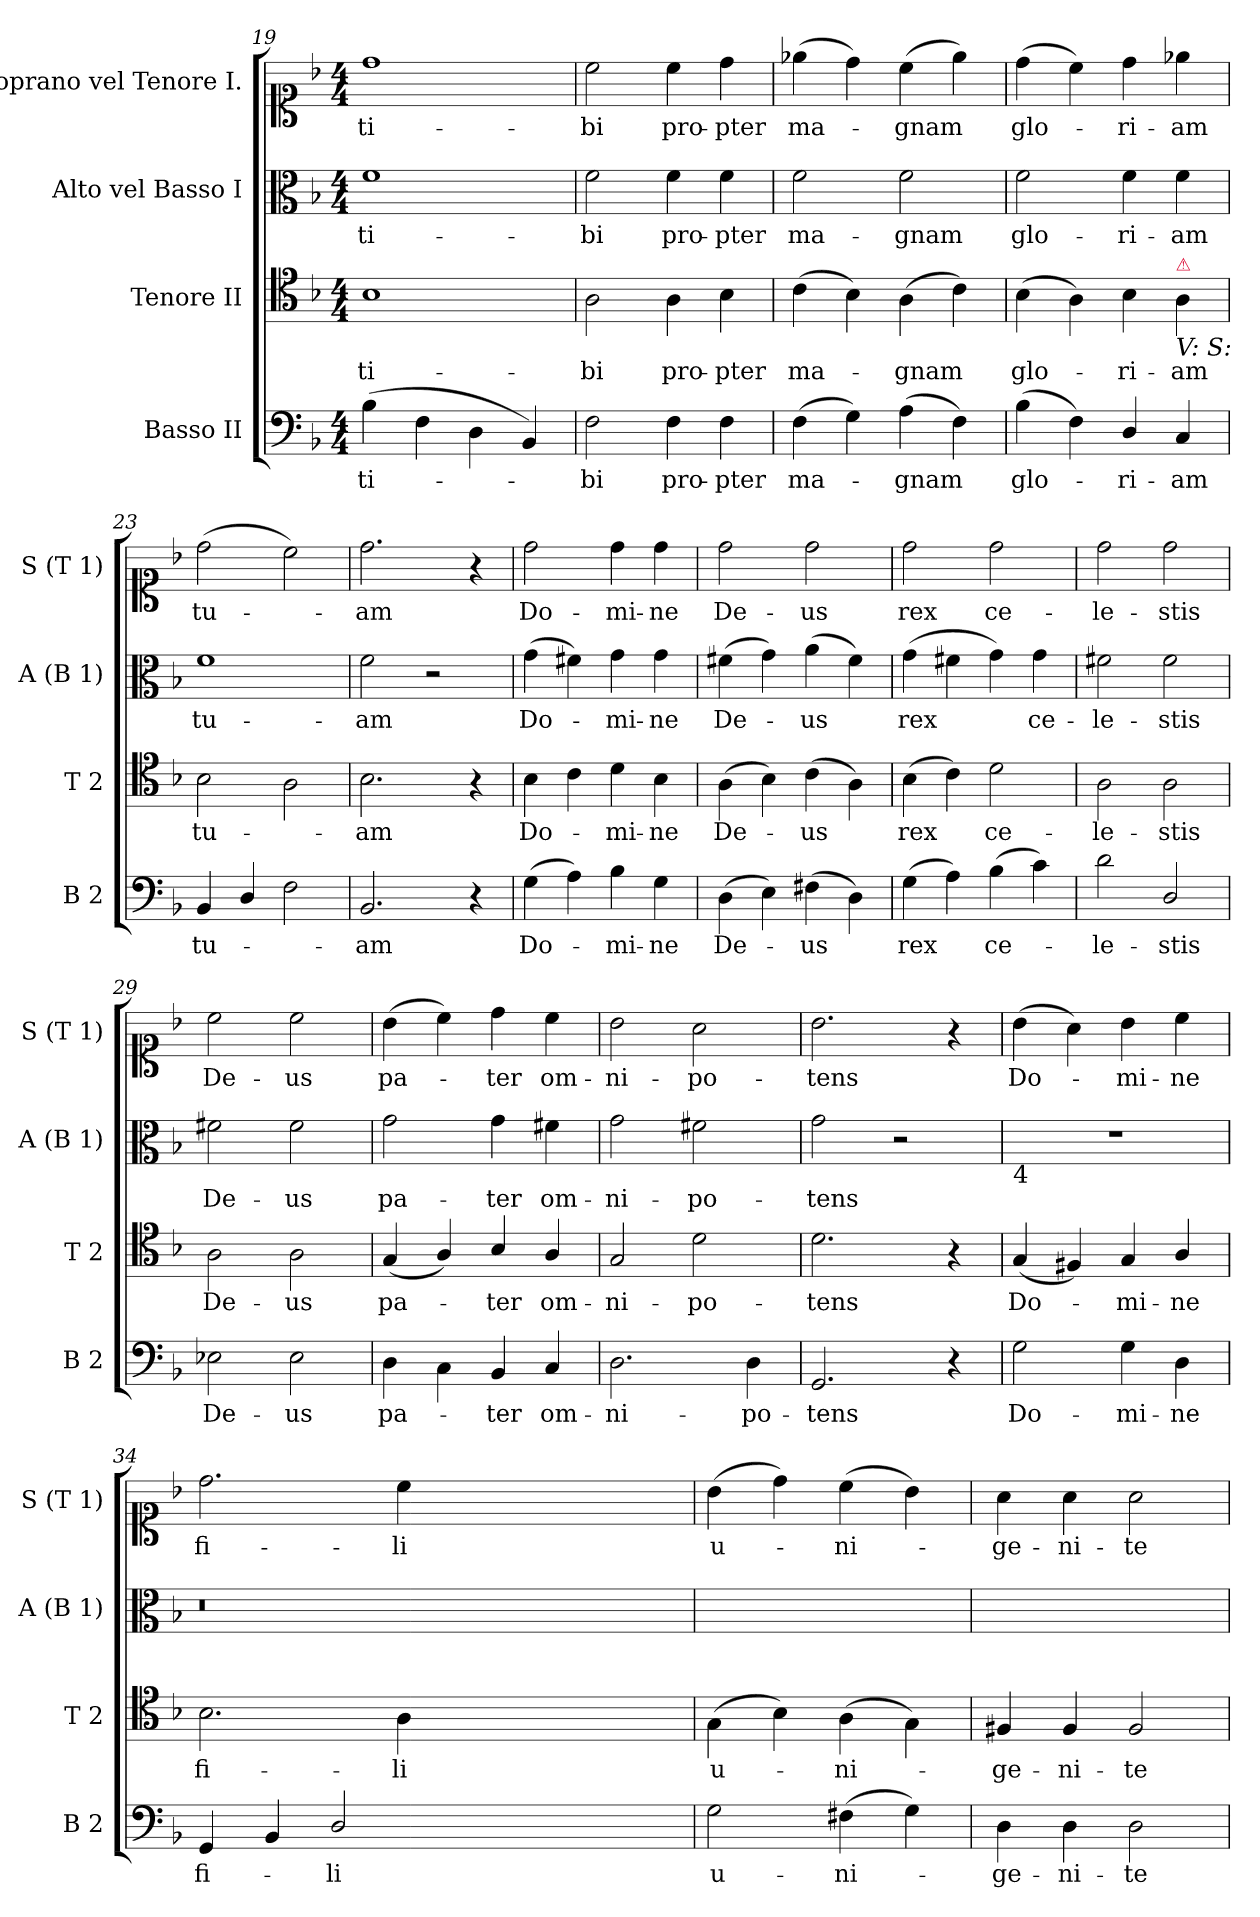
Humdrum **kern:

**kern	**text	**kern	**text	**kern	**text	**kern	**text
*part4	*part4	*part3	*part3	*part2	*part2	*part1	*part1
*staff4	*staff4	*staff3	*staff3	*staff2	*staff2	*staff1	*staff1
*I"Basso II	*	*I"Tenore II	*	*I"Alto vel Basso I	*	*I"Soprano vel Tenore I.	*
*I'B 2	*	*I'T 2	*	*I'A (B 1)	*	*I'S (T 1)	*
*clefF4	*	*clefC4	*	*clefC3	*	*clefC1	*
*k[b-]	*	*k[b-]	*	*k[b-]	*	*k[b-]	*
*F:	*	*F:	*	*F:	*	*F:	*
*M4/4	*	*M4/4	*	*M4/4	*	*M4/4	*
=19	=19	=19	=19	=19	=19	=19	=19
(>4B-\	ti-	1B-	ti-	1f	ti-	1dd	ti-
4F\	.	.	.	.	.	.	.
4D\	.	.	.	.	.	.	.
4BB-/)	.	.	.	.	.	.	.
=20	=20	=20	=20	=20	=20	=20	=20
2F\	-bi	2A\	-bi	2f\	-bi	2cc\	-bi
4F\	pro-	4A\	pro-	4f\	pro-	4cc\	pro-
4F\	-pter	4B-\	-pter	4f\	-pter	4dd\	-pter
=21	=21	=21	=21	=21	=21	=21	=21
(>4F\	ma-	(>4c\	ma-	2f\	ma-	(>4ee-X\	ma-
4G\)	.	4B-\)	.	.	.	4dd\)	.
(>4A\	-gnam	(>4A\	-gnam	2f\	-gnam	(>4cc\	-gnam
4F\)	.	4c\)	.	.	.	4ee-\)	.
=22	=22	=22	=22	=22	=22	=22	=22
(>4B-\	glo-	(>4B-\	glo-	2f\	glo-	(>4dd\	glo-
4F\)	.	4A\)	.	.	.	4cc\)	.
4D/	-ri-	4B-\	-ri-	4f\	-ri-	4dd\	-ri-
!	!	!LO:TX:a:color=crimson:t=⚠	!	!	!	!	!
!	!	!LO:TX:b:i:t=V&colon; S&colon;	!	!	!	!	!
4C/	-am	4A\	-am	4f\	-am	4ee-X\	-am
=23	=23	=23	=23	=23	=23	=23	=23
4BB-/	tu-	2B-\	tu-	1f	tu-	(>2dd\	tu-
4D/	.	.	.	.	.	.	.
2F\	.	2A\	.	.	.	2cc\)	.
=24	=24	=24	=24	=24	=24	=24	=24
2.BB-/	-am	2.B-\	-am	2f\	-am	2.dd\	-am
.	.	.	.	2r	.	.	.
4r	.	4r	.	.	.	4r	.
=25	=25	=25	=25	=25	=25	=25	=25
(>4G\	Do-	4B-\	Do-	(>4g\	Do-	2dd\	Do-
4A\)	.	4c\	.	4f#X\)	.	.	.
4B-\	-mi-	4d\	-mi-	4g\	-mi-	4dd\	-mi-
4G\	-ne	4B-\	-ne	4g\	-ne	4dd\	-ne
=26	=26	=26	=26	=26	=26	=26	=26
(>4D\	De-	(>4A\	De-	(>4f#X\	De-	2dd\	De-
4E\)	.	4B-\)	.	4g\)	.	.	.
(>4F#X\	-us	(>4c\	-us	(>4a\	-us	2dd\	-us
4D\)	.	4A\)	.	4f#\)	.	.	.
=27	=27	=27	=27	=27	=27	=27	=27
(>4G\	rex	(>4B-\	rex	(>4g\	rex	2dd\	rex
4A\)	.	4c\)	.	4f#X\	.	.	.
(>4B-\	ce-	2d\	ce-	4g\)	.	2dd\	ce-
4c\)	.	.	.	4g\	ce-	.	.
=28	=28	=28	=28	=28	=28	=28	=28
2d\	-le-	2A\	-le-	2f#X\	-le-	2dd\	-le-
2D/	-stis	2A\	-stis	2f#\	-stis	2dd\	-stis
=29	=29	=29	=29	=29	=29	=29	=29
2E-X\	De-	2A\	De-	2f#X\	De-	2cc\	De-
2E-\	-us	2A\	-us	2f#\	-us	2cc\	-us
=30	=30	=30	=30	=30	=30	=30	=30
4D\	pa-	(<4G/	pa-	2g\	pa-	(>4b-\	pa-
4C\	.	4A/)	.	.	.	4cc\)	.
4BB-/	-ter	4B-/	-ter	4g\	-ter	4dd\	-ter
4C/	om-	4A/	om-	4f#X\	om-	4cc\	om-
=31	=31	=31	=31	=31	=31	=31	=31
2.D\	-ni-	2G/	-ni-	2g\	-ni-	2b-\	-ni-
.	.	2d\	-po-	2f#X\	-po-	2a\	-po-
4D\	-po-	.	.	.	.	.	.
=32	=32	=32	=32	=32	=32	=32	=32
2.GG/	-tens	2.d\	-tens	2g\	-tens	2.b-\	-tens
.	.	.	.	2r	.	.	.
4r	.	4r	.	.	.	4r	.
=33	=33	=33	=33	=33	=33	=33	=33
!	!	!	!	!LO:TX:b:t=4	!	!	!
2G\	Do-	(<4G/	Do-	1r	.	(>4b-\	Do-
.	.	4F#X/)	.	.	.	4a\)	.
4G\	-mi-	4G/	-mi-	.	.	4b-\	-mi-
4D\	-ne	4A/	-ne	.	.	4cc\	-ne
=34	=34	=34	=34	=34	=34	=34	=34
4GG/	fi-	2.B-\	fi-	0.r	.	2.dd\	fi-
4BB-/	.	.	.	.	.	.	.
2D/	-li	.	.	.	.	.	.
.	.	4A\	-li	.	.	4cc\	-li
0ryy	.	0ryy	.	.	.	0ryy	.
=35	=35	=35	=35	=35	=35	=35	=35
2G\	u-	(>4G\	u-	1ryy	.	(>4b-\	u-
.	.	4B-\)	.	.	.	4dd\)	.
(>4F#X\	-ni-	(>4A\	-ni-	.	.	(>4cc\	-ni-
4G\)	.	4G\)	.	.	.	4b-\)	.
=36	=36	=36	=36	=36	=36	=36	=36
4D\	-ge-	4F#X/	-ge-	1ryy	.	4a\	-ge-
4D\	-ni-	4F#/	-ni-	.	.	4a\	-ni-
2D\	-te	2F#/	-te	.	.	2a\	-te
=	=	=	=	=	=	=	=
*-	*-	*-	*-	*-	*-	*-	*-
